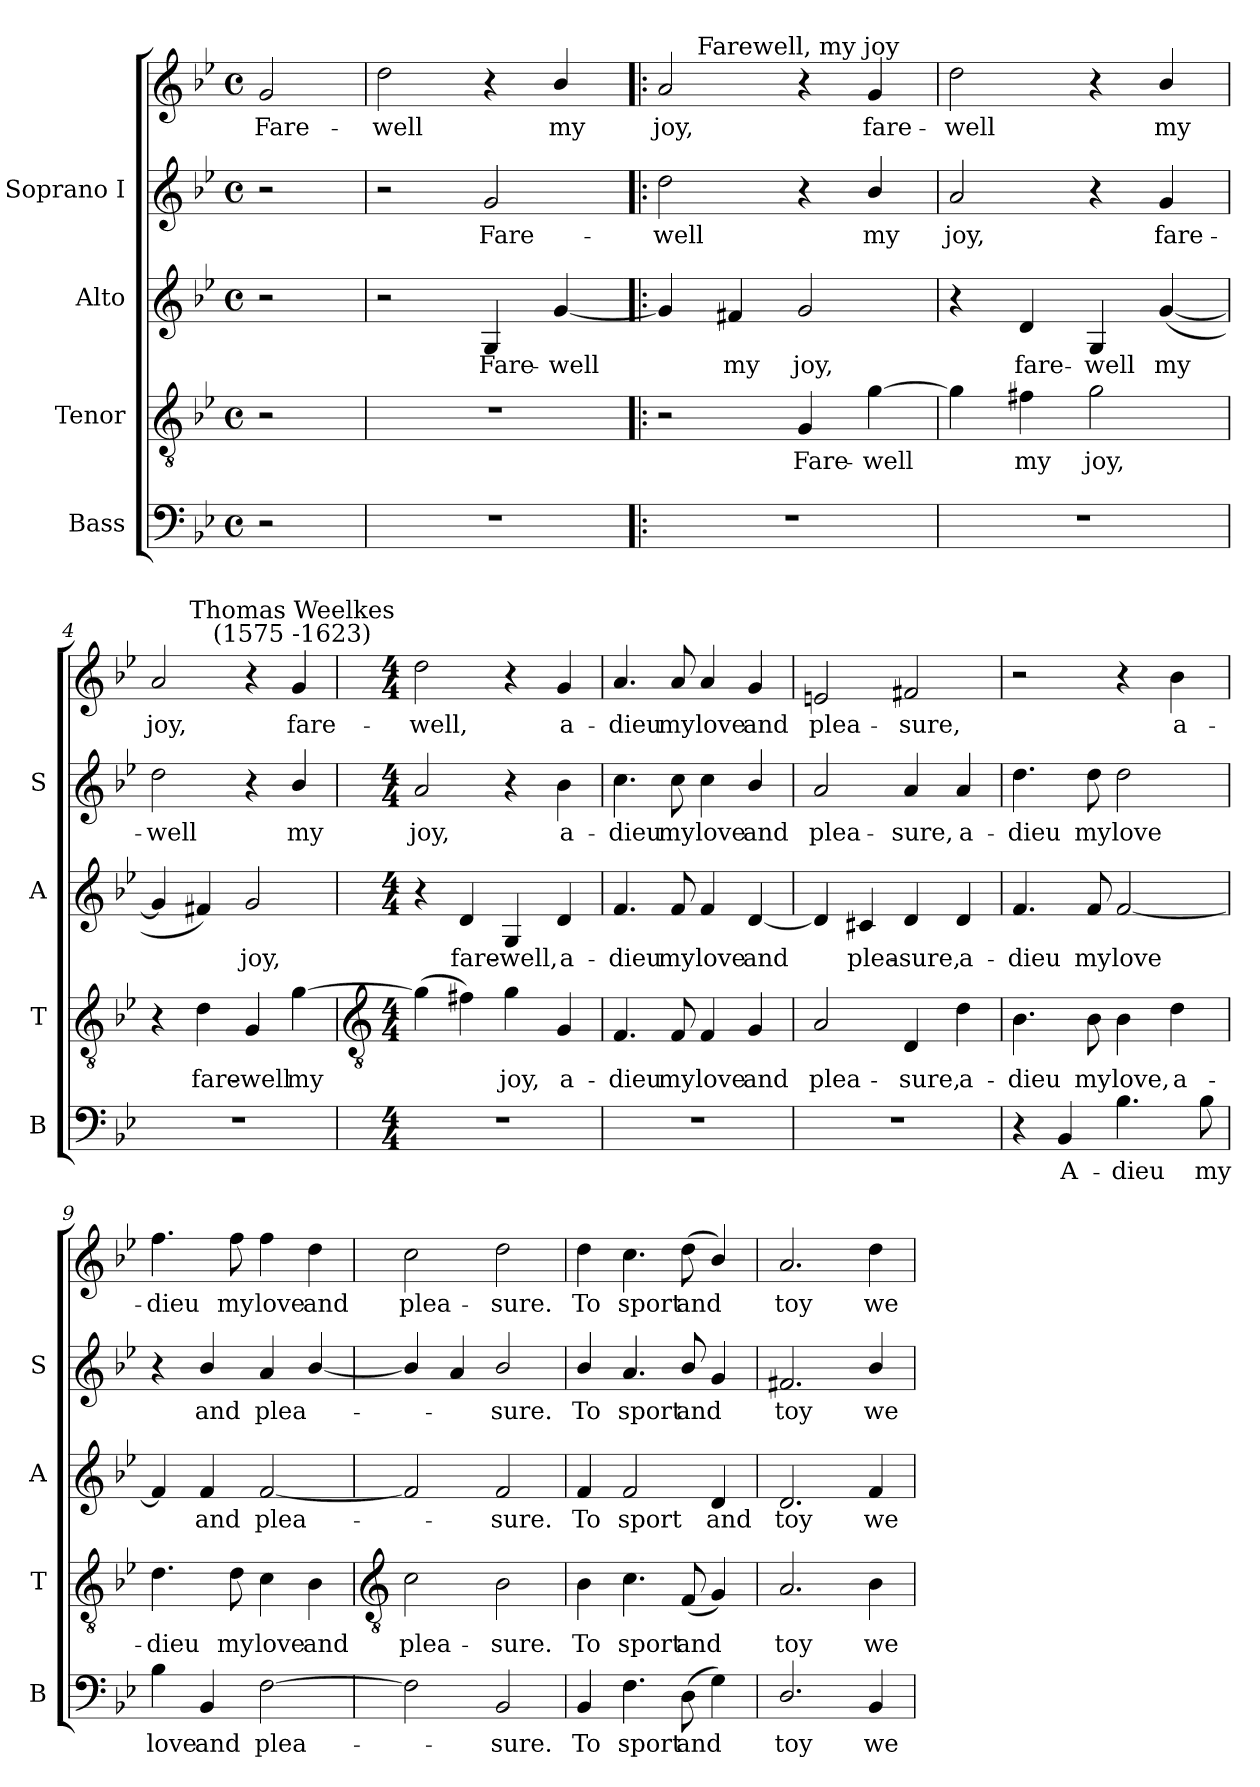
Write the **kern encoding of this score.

**kern	**text	**kern	**text	**kern	**text	**kern	**text	**kern	**text
*part4	*part4	*part3	*part3	*part2	*part2	*part1	*part1	*part1	*part1
*staff5	*staff5	*staff4	*staff4	*staff3	*staff3	*staff2	*staff2	*staff1	*staff1
*I"Bass	*	*I"Tenor	*	*I"Alto	*	*I"Soprano I	*	*	*
*I'B	*	*I'T	*	*I'A	*	*I'S	*	*	*
*clefF4	*	*clefGv2	*	*clefG2	*	*clefG2	*	*clefG2	*
*k[b-e-]	*	*k[b-e-]	*	*k[b-e-]	*	*k[b-e-]	*	*k[b-e-]	*
*B-:	*	*B-:	*	*B-:	*	*B-:	*	*B-:	*
*M4/4	*	*M4/4	*	*M4/4	*	*M4/4	*	*M4/4	*
*met(c)	*	*met(c)	*	*met(c)	*	*met(c)	*	*met(c)	*
=	=	=	=	=	=	=	=	=	=
!	!	!	!	!	!	!	!	!	!LO:LY:b
2r	.	2r	.	2r	.	2r	.	2g	Fare-
=1	=1	=1	=1	=1	=1	=1	=1	=1	=1
!	!	!	!	!	!	!	!	!	!LO:LY:b
1r	.	1r	.	2r	.	2r	.	2dd	-well
!	!	!	!	!	!LO:LY:b	!	!LO:LY:b	!	!
.	.	.	.	4G	Fare-	2g	Fare-	4r	.
!	!	!	!	!	!LO:LY:b	!	!	!	!LO:LY:b
.	.	.	.	[4g	-well	.	.	4b-/	my
=2!|:	=2!|:	=2!|:	=2!|:	=2!|:	=2!|:	=2!|:	=2!|:	=2!|:	=2!|:
!	!	!	!	!	!	!	!LO:LY:b	!	!LO:LY:b
1r	.	2r	.	4g]	.	2dd	-well	2a	-joy,
!	!	!	!	!	!LO:LY:b	!	!	!	!
.	.	.	.	4f#X	my	.	.	.	.
!	!	!	!	!	!	!	!	!LO:TX:a:cj:t=Farewell, my joy	!
!	!	!	!LO:LY:b	!	!LO:LY:b	!	!	!	!
.	.	4G	Fare-	2g	joy,	4r	.	4r	.
!	!	!	!LO:LY:b	!	!	!	!LO:LY:b	!	!LO:LY:b
.	.	[4g	-well	.	.	4b-/	my	4g	fare-
=3	=3	=3	=3	=3	=3	=3	=3	=3	=3
!	!	!	!	!	!	!	!LO:LY:b	!	!LO:LY:b
1r	.	4g]	.	4r	.	2a	joy,	2dd	well
!	!	!	!LO:LY:b	!	!LO:LY:b	!	!	!	!
.	.	4f#X	my	4d	fare-	.	.	.	.
!	!	!	!LO:LY:b	!	!LO:LY:b	!	!	!	!
.	.	2g	joy,	4G	-well	4r	.	4r	.
!	!	!	!	!	!LO:LY:b	!	!LO:LY:b	!	!LO:LY:b
.	.	.	.	(<[4g	my	4g	fare-	4b-/	my
=4	=4	=4	=4	=4	=4	=4	=4	=4	=4
!	!	!	!	!	!	!	!LO:LY:b	!	!LO:LY:b
1r	.	4r	.	4g]	.	2dd	-well	2a	-joy,
!	!	!	!LO:LY:b	!	!	!	!	!	!
.	.	4d	fare-	4f#X)	.	.	.	.	.
!	!	!	!LO:LY:b	!	!LO:LY:b	!	!	!	!
.	.	4G	-well	2g	joy,	4r	.	4r	.
!	!	!	!	!	!	!	!	!LO:TX:a:cj:t=Thomas Weelkes\n(1575 -1623)	!
!	!	!	!LO:LY:b	!	!	!	!LO:LY:b	!	!LO:LY:b
.	.	[4g	my	.	.	4b-/	my	4g	fare-
!!LO:LB:g=z
=5	=5	=5	=5	=5	=5	=5	=5	=5	=5
*	*	*clefGv2	*	*	*	*	*	*	*
*M4/4	*	*M4/4	*	*M4/4	*	*M4/4	*	*M4/4	*
!	!	!	!	!	!	!	!LO:LY:b	!	!LO:LY:b
1r	.	(>4g]	.	4r	.	2a	-joy,	2dd	well,
!	!	!	!	!	!LO:LY:b	!	!	!	!
.	.	4f#X)	.	4d	fare-	.	.	.	.
!	!	!	!LO:LY:b	!	!LO:LY:b	!	!	!	!
.	.	4g	joy,	4G	-well,	4r	.	4r	.
!	!	!	!LO:LY:b	!	!LO:LY:b	!	!LO:LY:b	!	!LO:LY:b
.	.	4G	a-	4d	a-	4b-	a-	4g	a-
=6	=6	=6	=6	=6	=6	=6	=6	=6	=6
!	!	!	!LO:LY:b	!	!LO:LY:b	!	!LO:LY:b	!	!LO:LY:b
1r	.	4.F	-dieu	4.f	-dieu	4.cc	dieu	4.a	-dieu
!	!	!	!LO:LY:b	!	!LO:LY:b	!	!LO:LY:b	!	!LO:LY:b
.	.	8F	my	8f	my	8cc	my	8a	my
!	!	!	!LO:LY:b	!	!LO:LY:b	!	!LO:LY:b	!	!LO:LY:b
.	.	4F	love	4f	love	4cc	love	4a	love
!	!	!	!LO:LY:b	!	!LO:LY:b	!	!LO:LY:b	!	!LO:LY:b
.	.	4G	and	[4d	and	4b-/	and	4g	and
=7	=7	=7	=7	=7	=7	=7	=7	=7	=7
!	!	!	!LO:LY:b	!	!	!	!LO:LY:b	!	!LO:LY:b
1r	.	2A	plea-	4d]	.	2a	plea-	2en	plea-
!	!	!	!	!	!LO:LY:b	!	!	!	!
.	.	.	.	4c#X	plea-	.	.	.	.
!	!	!	!LO:LY:b	!	!LO:LY:b	!	!LO:LY:b	!	!LO:LY:b
.	.	4D	-sure,	4d	-sure,	4a	-sure,	2f#X	-sure,
!	!	!	!LO:LY:b	!	!LO:LY:b	!	!LO:LY:b	!	!
.	.	4d	a-	4d	a-	4a	a-	.	.
=8	=8	=8	=8	=8	=8	=8	=8	=8	=8
!	!	!	!LO:LY:b	!	!LO:LY:b	!	!LO:LY:b	!	!
4r	.	4.B-	-dieu	4.f	-dieu	4.dd	-dieu	2r	.
!	!LO:LY:b	!	!	!	!	!	!	!	!
4BB-	A-	.	.	.	.	.	.	.	.
!	!	!	!LO:LY:b	!	!LO:LY:b	!	!LO:LY:b	!	!
.	.	8B-	my	8f	my	8dd	my	.	.
!	!LO:LY:b	!	!LO:LY:b	!	!LO:LY:b	!	!LO:LY:b	!	!
4.B-	-dieu	4B-	love,	[2f	love	2dd	love	4r	.
!	!	!	!LO:LY:b	!	!	!	!	!	!LO:LY:b
.	.	4d	a-	.	.	.	.	4b-	-a-
!	!LO:LY:b	!	!	!	!	!	!	!	!
8B-	my	.	.	.	.	.	.	.	.
=9	=9	=9	=9	=9	=9	=9	=9	=9	=9
!	!LO:LY:b	!	!LO:LY:b	!	!	!	!	!	!LO:LY:b
4B-	love	4.d	-dieu	4f]	.	4r	.	4.ff	dieu
!	!LO:LY:b	!	!	!	!LO:LY:b	!	!LO:LY:b	!	!
4BB-	and	.	.	4f	and	4b-/	and	.	.
!	!	!	!LO:LY:b	!	!	!	!	!	!LO:LY:b
.	.	8d	my	.	.	.	.	8ff	my
!	!LO:LY:b	!	!LO:LY:b	!	!LO:LY:b	!	!LO:LY:b	!	!LO:LY:b
[2F	plea-	4c	love	[2f	plea-	4a	plea-	4ff	love
!	!	!	!LO:LY:b	!	!	!	!	!	!LO:LY:b
.	.	4B-	and	.	.	[4b-/	.	4dd	and
!!LO:LB:g=z
=10	=10	=10	=10	=10	=10	=10	=10	=10	=10
*	*	*clefGv2	*	*	*	*	*	*	*
!	!	!	!LO:LY:b	!	!	!	!	!	!LO:LY:b
2F]	.	2c	plea-	2f]	.	4b-/]	.	2cc	plea-
.	.	.	.	.	.	4a	.	.	.
!	!LO:LY:b	!	!LO:LY:b	!	!LO:LY:b	!	!LO:LY:b	!	!LO:LY:b
2BB-	sure.	2B-	-sure.	2f	sure.	2b-/	sure.	2dd	-sure.
=11	=11	=11	=11	=11	=11	=11	=11	=11	=11
!	!LO:LY:b	!	!LO:LY:b	!	!LO:LY:b	!	!LO:LY:b	!	!LO:LY:b
4BB-	To	4B-	To	4f	To	4b-/	To	4dd	To
!	!LO:LY:b	!	!LO:LY:b	!	!LO:LY:b	!	!LO:LY:b	!	!LO:LY:b
4.F	sport	4.c	sport	2f	sport	4.a	sport	4.cc	sport
!	!LO:LY:b	!	!LO:LY:b	!	!	!	!LO:LY:b	!	!LO:LY:b
(>8DL	and	(<8FL	and	.	.	8b-/	and	(<8ddL	and
!	!	!	!	!	!LO:LY:b	!	!	!	!
4G)	.	4G)	.	4d	and	4g	.	4b-/)	.
=12	=12	=12	=12	=12	=12	=12	=12	=12	=12
!	!LO:LY:b	!	!LO:LY:b	!	!LO:LY:b	!	!LO:LY:b	!	!LO:LY:b
2.D/	toy	2.A	toy	2.d	toy	2.f#X	toy	2.a	toy
!	!LO:LY:b	!	!LO:LY:b	!	!LO:LY:b	!	!LO:LY:b	!	!LO:LY:b
4BB-	we	4B-	we	4f	we	4b-/	we	4dd	we
=	=	=	=	=	=	=	=	=	=
*-	*-	*-	*-	*-	*-	*-	*-	*-	*-
